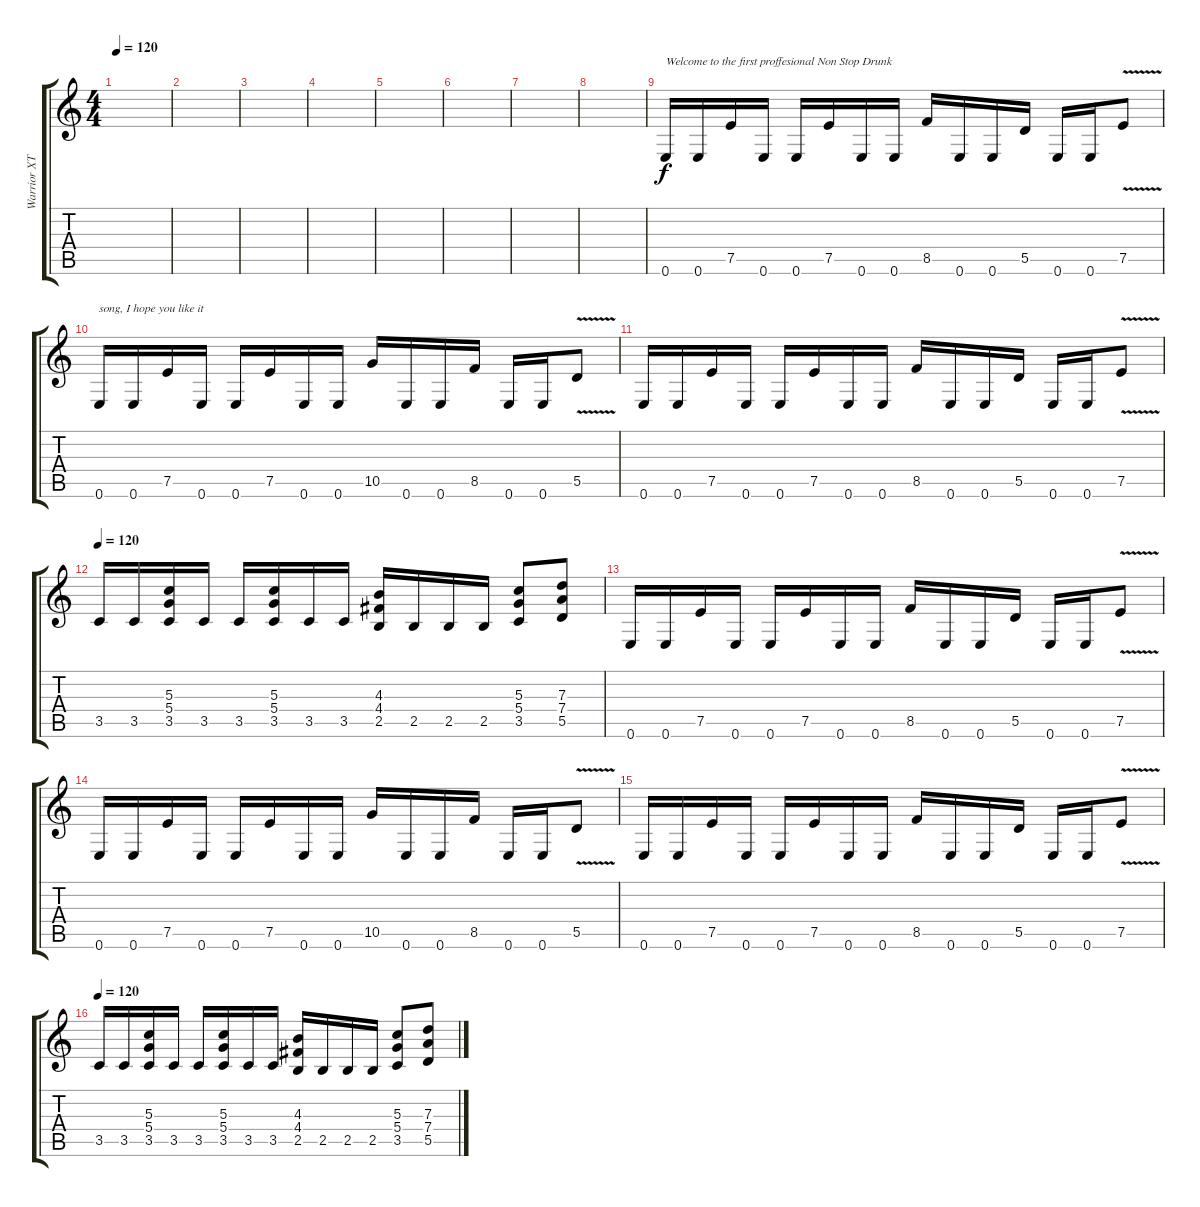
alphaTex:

\track ("Warrior XT - Jackson :)" "Warrior XT") {instrument overdrivenguitar}
\staff {score tabs}
\tuning (E4 B3 G3 D3 A2 E2) {hide}
\ts (4 4)
\tempo 120
\clef g2
\ks c
|
|
|
|
|
|
|
|
0.6.16{txt "Welcome to the first proffesional Non Stop Drunk "} 0.6.16 7.5.16 0.6.16 0.6.16 7.5.16 0.6.16 0.6.16 8.5.16 0.6.16 0.6.16 5.5.16 0.6.16 0.6.16 7.5{v}.8 |
0.6.16{txt "song, I hope you like it"} 0.6.16 7.5.16 0.6.16 0.6.16 7.5.16 0.6.16 0.6.16 10.5.16 0.6.16 0.6.16 8.5.16 0.6.16 0.6.16 5.5{v}.8 |
0.6.16 0.6.16 7.5.16 0.6.16 0.6.16 7.5.16 0.6.16 0.6.16 8.5.16 0.6.16 0.6.16 5.5.16 0.6.16 0.6.16 7.5{v}.8 |
\tempo 120
3.5.16 3.5.16 (5.3 5.4 3.5).16 3.5.16 3.5.16 (5.3 5.4 3.5).16 3.5.16 3.5.16 (4.3 4.4 2.5).16 2.5.16 2.5.16 2.5.16 (5.3 5.4 3.5).8 (7.3 7.4 5.5).8 |
0.6.16 0.6.16 7.5.16 0.6.16 0.6.16 7.5.16 0.6.16 0.6.16 8.5.16 0.6.16 0.6.16 5.5.16 0.6.16 0.6.16 7.5{v}.8 |
0.6.16 0.6.16 7.5.16 0.6.16 0.6.16 7.5.16 0.6.16 0.6.16 10.5.16 0.6.16 0.6.16 8.5.16 0.6.16 0.6.16 5.5{v}.8 |
0.6.16 0.6.16 7.5.16 0.6.16 0.6.16 7.5.16 0.6.16 0.6.16 8.5.16 0.6.16 0.6.16 5.5.16 0.6.16 0.6.16 7.5{v}.8 |
\tempo 120
3.5.16 3.5.16 (5.3 5.4 3.5).16 3.5.16 3.5.16 (5.3 5.4 3.5).16 3.5.16 3.5.16 (4.3 4.4 2.5).16 2.5.16 2.5.16 2.5.16 (5.3 5.4 3.5).8 (7.3 7.4 5.5).8
